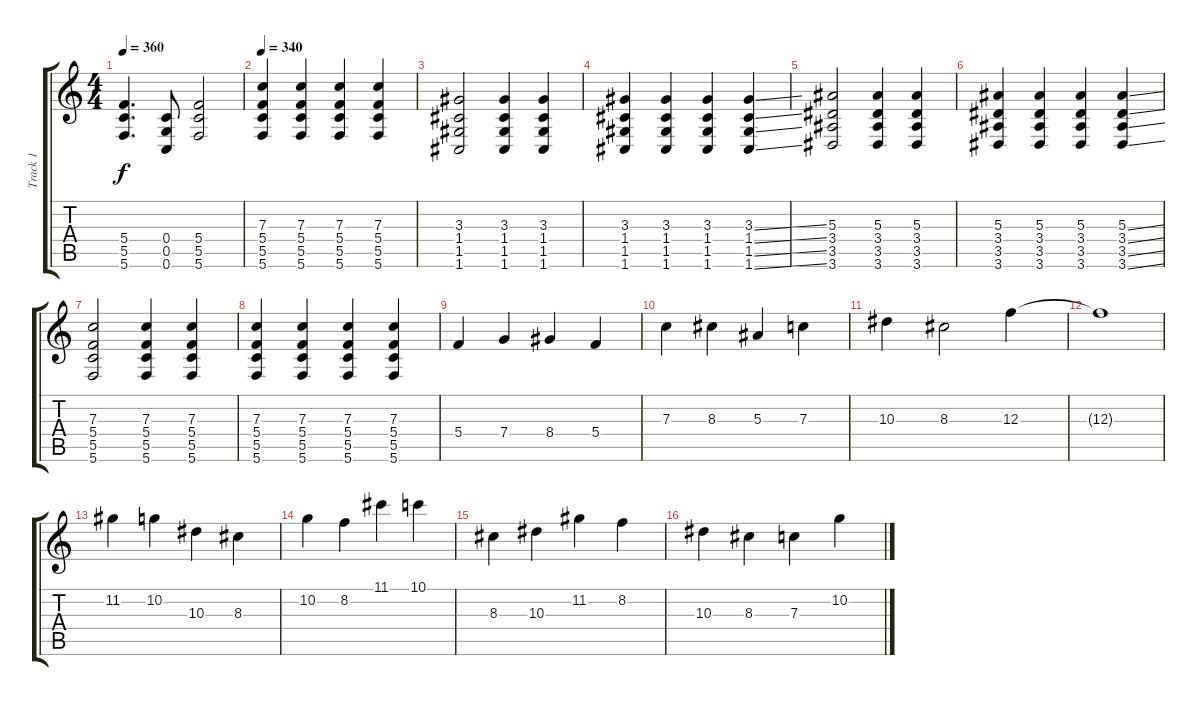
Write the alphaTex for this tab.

\track ("Track 1" "Track 1") {instrument overdrivenguitar}
\staff {score tabs}
\tuning (D4 A3 F3 C3 G2 C2) {hide}
\ts (4 4)
\tempo 360
\clef g2
\ks c
(5.4 5.5 5.6).4{d dy f} (0.4 0.5 0.6).8 (5.4 5.5 5.6).2 |
\tempo 340
(7.3 5.4 5.5 5.6).4 (7.3 5.4 5.5 5.6).4 (7.3 5.4 5.5 5.6).4 (7.3 5.4 5.5 5.6).4 |
(3.3 1.4 1.5 1.6).2 (3.3 1.4 1.5 1.6).4 (3.3 1.4 1.5 1.6).4 |
(3.3 1.4 1.5 1.6).4 (3.3 1.4 1.5 1.6).4 (3.3 1.4 1.5 1.6).4 (3.3{ss} 1.4{ss} 1.5{ss} 1.6{ss}).4 |
(5.3 3.4 3.5 3.6).2 (5.3 3.4 3.5 3.6).4 (5.3 3.4 3.5 3.6).4 |
(5.3 3.4 3.5 3.6).4 (5.3 3.4 3.5 3.6).4 (5.3 3.4 3.5 3.6).4 (5.3{ss} 3.4{ss} 3.5{ss} 3.6{ss}).4 |
(7.3 5.4 5.5 5.6).2 (7.3 5.4 5.5 5.6).4 (7.3 5.4 5.5 5.6).4 |
(7.3 5.4 5.5 5.6).4 (7.3 5.4 5.5 5.6).4 (7.3 5.4 5.5 5.6).4 (7.3 5.4 5.5 5.6).4 |
5.4.4{volume 16} 7.4.4 8.4.4 5.4.4 |
7.3.4 8.3.4 5.3.4 7.3.4 |
10.3.4 8.3.2 12.3.4 |
12.3{t}.1 |
11.2.4 10.2.4 10.3.4 8.3.4 |
10.2.4 8.2.4 11.1.4 10.1.4 |
8.3.4 10.3.4 11.2.4 8.2.4 |
10.3.4 8.3.4 7.3.4 10.2.4
